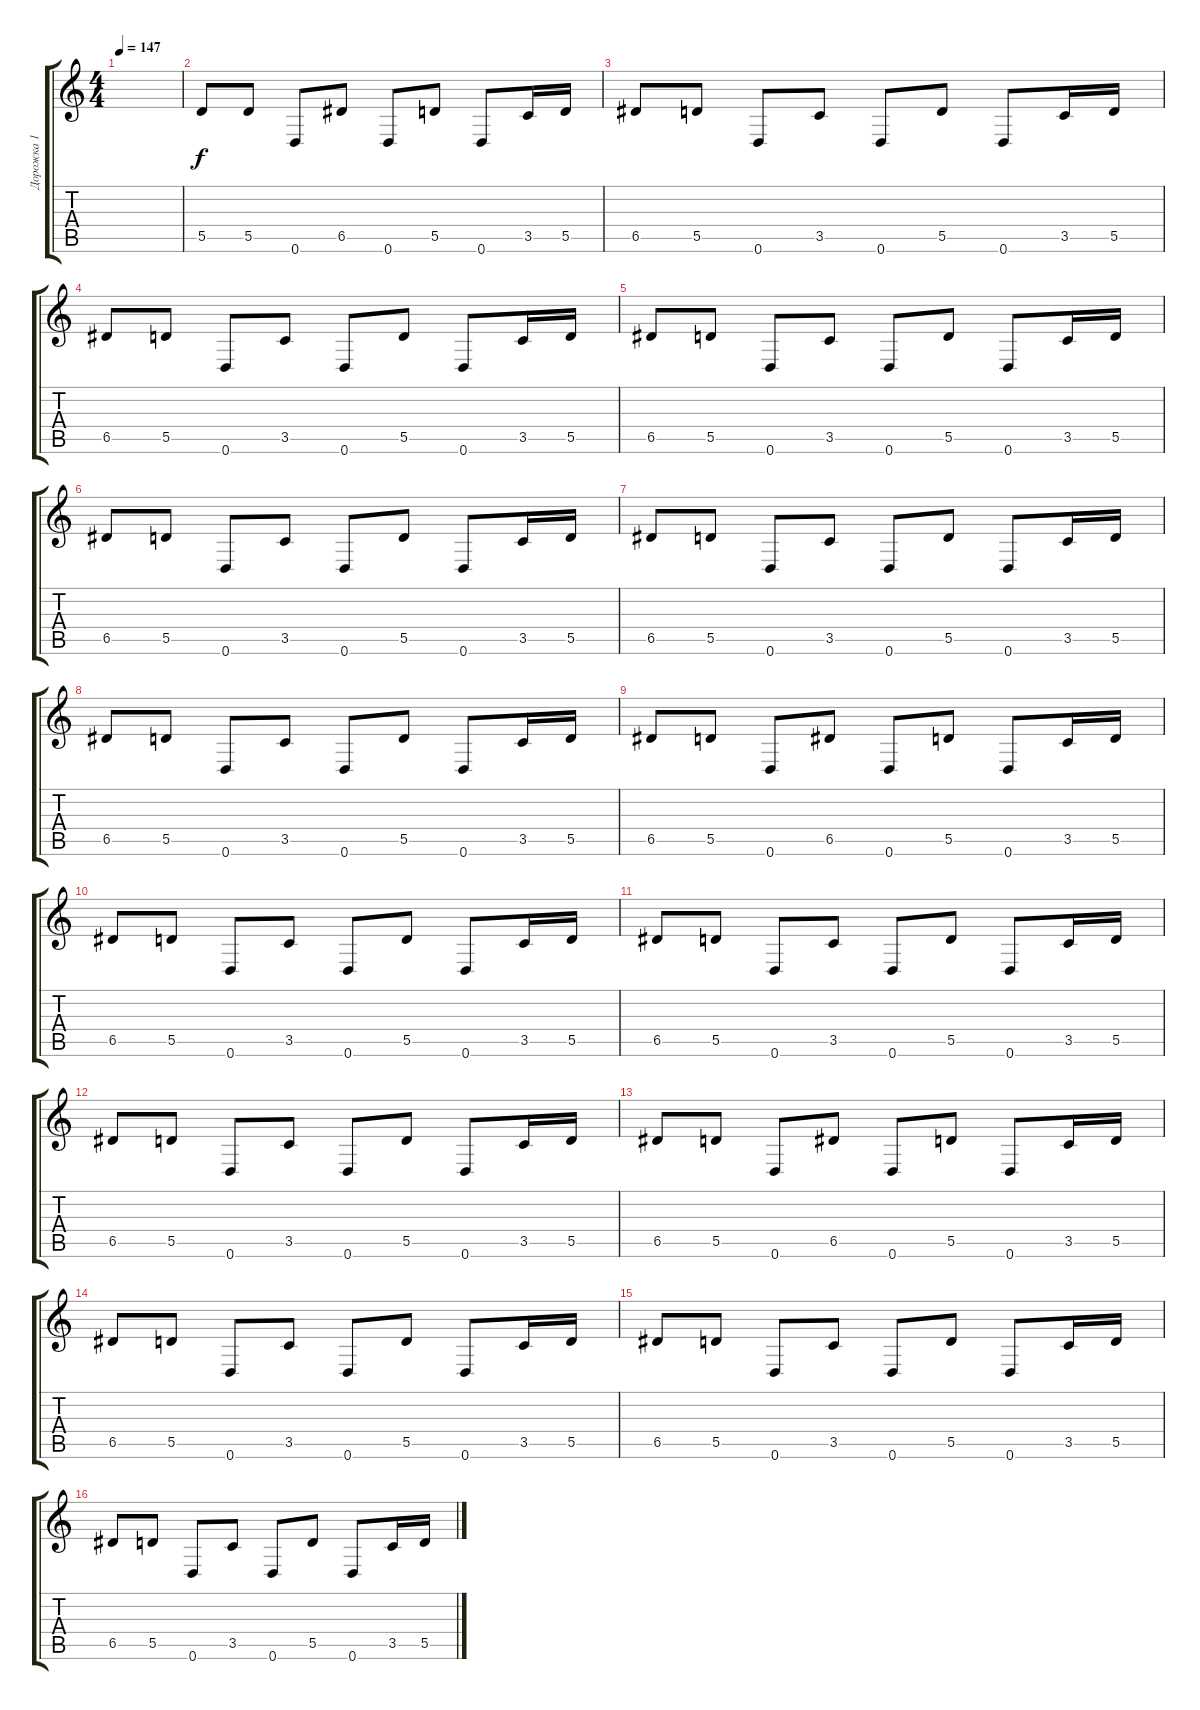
\track ("Дорожка 1" "Дорожка 1") {instrument distortionguitar}
\staff {score tabs}
\tuning (E4 B3 G3 D3 A2 D2) {hide}
\ts (4 4)
\tempo 147
\clef g2
\ks c
|
5.5.8 5.5.8 0.6.8 6.5.8 0.6.8 5.5.8 0.6.8 3.5.16 5.5.16 |
6.5.8 5.5.8 0.6.8 3.5.8 0.6.8 5.5.8 0.6.8 3.5.16 5.5.16 |
6.5.8 5.5.8 0.6.8 3.5.8 0.6.8 5.5.8 0.6.8 3.5.16 5.5.16 |
6.5.8 5.5.8 0.6.8 3.5.8 0.6.8 5.5.8 0.6.8 3.5.16 5.5.16 |
6.5.8 5.5.8 0.6.8 3.5.8 0.6.8 5.5.8 0.6.8 3.5.16 5.5.16 |
6.5.8 5.5.8 0.6.8 3.5.8 0.6.8 5.5.8 0.6.8 3.5.16 5.5.16 |
6.5.8 5.5.8 0.6.8 3.5.8 0.6.8 5.5.8 0.6.8 3.5.16 5.5.16 |
6.5.8 5.5.8 0.6.8 6.5.8 0.6.8 5.5.8 0.6.8 3.5.16 5.5.16 |
6.5.8 5.5.8 0.6.8 3.5.8 0.6.8 5.5.8 0.6.8 3.5.16 5.5.16 |
6.5.8 5.5.8 0.6.8 3.5.8 0.6.8 5.5.8 0.6.8 3.5.16 5.5.16 |
6.5.8 5.5.8 0.6.8 3.5.8 0.6.8 5.5.8 0.6.8 3.5.16 5.5.16 |
6.5.8 5.5.8 0.6.8 6.5.8 0.6.8 5.5.8 0.6.8 3.5.16 5.5.16 |
6.5.8 5.5.8 0.6.8 3.5.8 0.6.8 5.5.8 0.6.8 3.5.16 5.5.16 |
6.5.8 5.5.8 0.6.8 3.5.8 0.6.8 5.5.8 0.6.8 3.5.16 5.5.16 |
6.5.8 5.5.8 0.6.8 3.5.8 0.6.8 5.5.8 0.6.8 3.5.16 5.5.16
